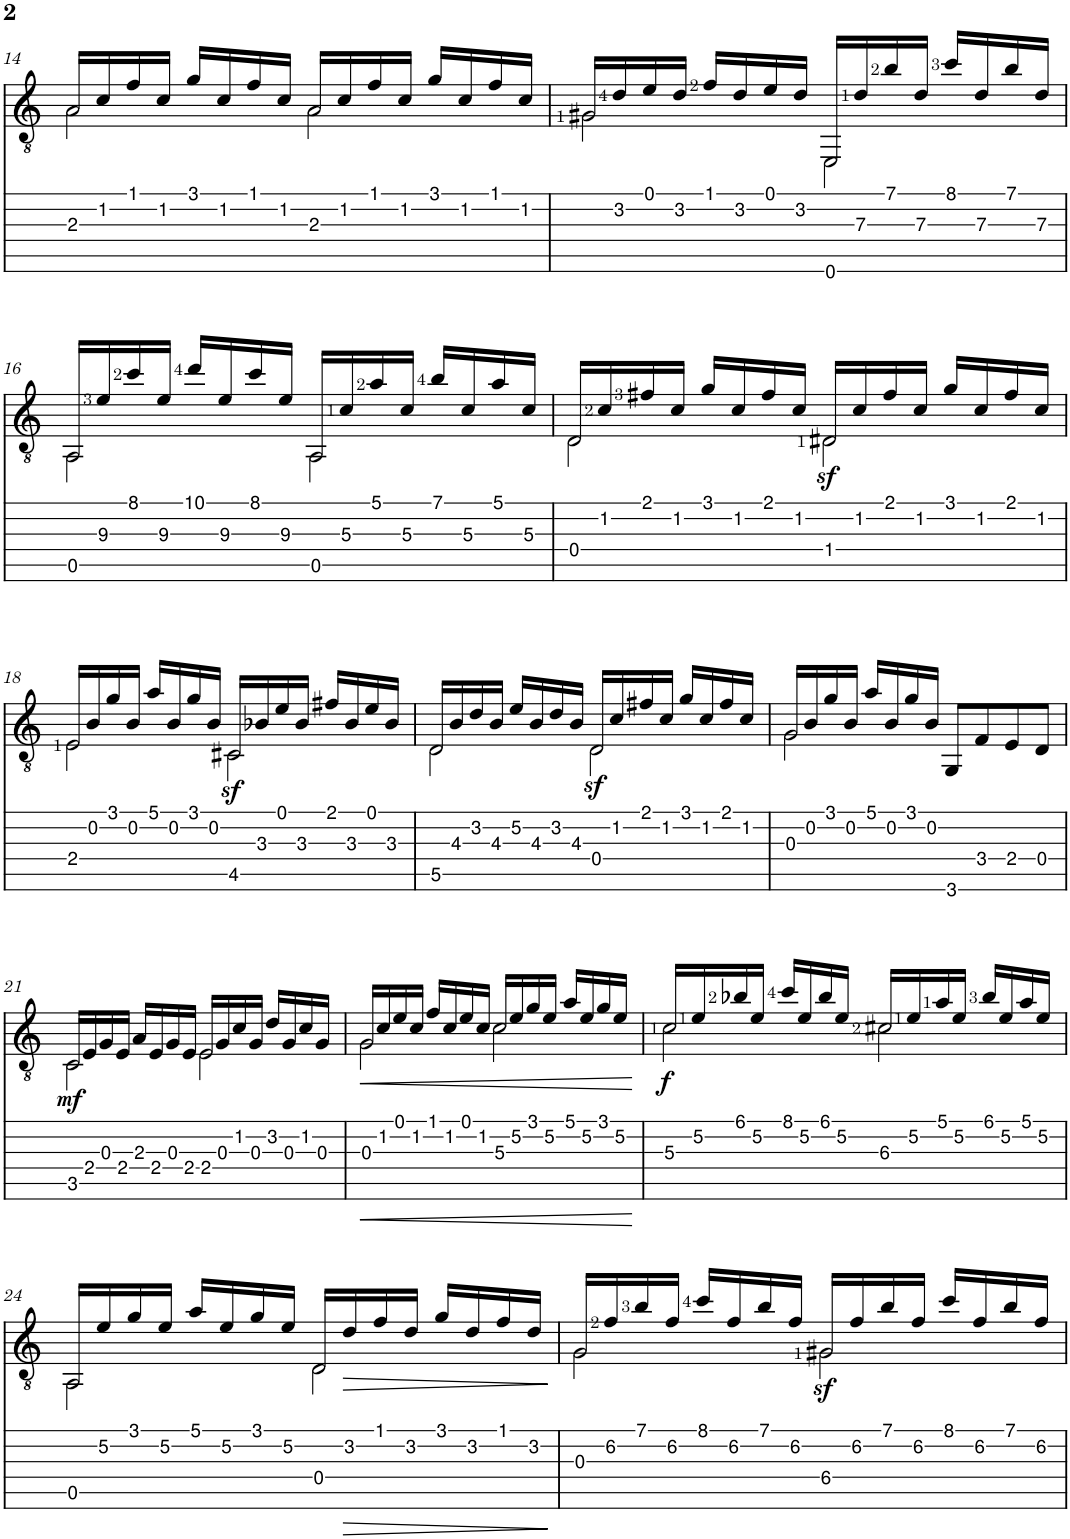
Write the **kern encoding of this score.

**kern	**kern	**dynam
*part1	*part1	*part1
*staff2	*staff1	*staff1/2
*I"Classical Guitar	*	*
*I'Guit.	*	*
!!LO:PB:g=z
*	*clefGv2	*
*k[]	*k[]	*
*C:	*C:	*
*M4/4	*M4/4	*
*met(c)	*met(c)	*
=14	=14	=14
*^	*^	*
16ALL	2A	16A/LL	2A\	.
16cJ	.	16c/	.	.
16fL	.	16f/	.	.
16cJJ	.	16c/JJ	.	.
16gLL	.	16g/LL	.	.
16cJ	.	16c/	.	.
16fL	.	16f/	.	.
16cJJ	.	16c/JJ	.	.
16ALL	2A	16A/LL	2A\	.
16cJ	.	16c/	.	.
16fL	.	16f/	.	.
16cJJ	.	16c/JJ	.	.
16gLL	.	16g/LL	.	.
16cJ	.	16c/	.	.
16fL	.	16f/	.	.
16cJJ	.	16c/JJ	.	.
=15	=15	=15	=15	=15
16G#XLL	2G#	16G#X/LL	2G#\	.
16dJ	.	16d/	.	.
16eL	.	16e/	.	.
16dJJ	.	16d/JJ	.	.
16fLL	.	16f/LL	.	.
16dJ	.	16d/	.	.
16eL	.	16e/	.	.
16dJJ	.	16d/JJ	.	.
16EELL	2EE	16EE/LL	2EE\	.
16dJ	.	16d/	.	.
16bL	.	16b/	.	.
16dJJ	.	16d/JJ	.	.
16ccLL	.	16cc/LL	.	.
16dJ	.	16d/	.	.
16bL	.	16b/	.	.
16dJJ	.	16d/JJ	.	.
!!LO:LB:g=z	!!
=16	=16	=16	=16	=16
16AALL	2AA	16AA/LL	2AA\	.
16eJ	.	16e/	.	.
16ccL	.	16cc/	.	.
16eJJ	.	16e/JJ	.	.
16ddLL	.	16dd/LL	.	.
16eJ	.	16e/	.	.
16ccL	.	16cc/	.	.
16eJJ	.	16e/JJ	.	.
16AALL	2AA	16AA/LL	2AA\	.
16cJ	.	16c/	.	.
16aL	.	16a/	.	.
16cJJ	.	16c/JJ	.	.
16bLL	.	16b/LL	.	.
16cJ	.	16c/	.	.
16aL	.	16a/	.	.
16cJJ	.	16c/JJ	.	.
=17	=17	=17	=17	=17
16DLL	2D	16D/LL	2D\	.
16cJ	.	16c/	.	.
16f#XL	.	16f#X/	.	.
16cJJ	.	16c/JJ	.	.
16gLL	.	16g/LL	.	.
16cJ	.	16c/	.	.
16f#L	.	16f#/	.	.
16cJJ	.	16c/JJ	.	.
!	!	!	!	!LO:DY:b
16D#XLL	2D#	16D#X/LL	2D#\	sf
16cJ	.	16c/	.	.
16f#L	.	16f#/	.	.
16cJJ	.	16c/JJ	.	.
16gLL	.	16g/LL	.	.
16cJ	.	16c/	.	.
16f#L	.	16f#/	.	.
16cJJ	.	16c/JJ	.	.
!!LO:LB:g=z	!!
=18	=18	=18	=18	=18
16ELL	2E	16E/LL	2E\	.
16BJ	.	16B/	.	.
16gL	.	16g/	.	.
16BJJ	.	16B/JJ	.	.
16aLL	.	16a/LL	.	.
16BJ	.	16B/	.	.
16gL	.	16g/	.	.
16BJJ	.	16B/JJ	.	.
!	!	!	!	!LO:DY:b
16C#XLL	2C#	16C#X/LL	2C#\	sf
16B-XJ	.	16B-X/	.	.
16eL	.	16e/	.	.
16B-JJ	.	16B-/JJ	.	.
16f#XLL	.	16f#X/LL	.	.
16B-J	.	16B-/	.	.
16eL	.	16e/	.	.
16B-JJ	.	16B-/JJ	.	.
=19	=19	=19	=19	=19
16DLL	2D	16D/LL	2D\	.
16BJ	.	16B/	.	.
16dL	.	16d/	.	.
16BJJ	.	16B/JJ	.	.
16eLL	.	16e/LL	.	.
16BJ	.	16B/	.	.
16dL	.	16d/	.	.
16BJJ	.	16B/JJ	.	.
!	!	!	!	!LO:DY:b
16DLL	2D	16D/LL	2D\	sf
16cJ	.	16c/	.	.
16f#XL	.	16f#X/	.	.
16cJJ	.	16c/JJ	.	.
16gLL	.	16g/LL	.	.
16cJ	.	16c/	.	.
16f#L	.	16f#/	.	.
16cJJ	.	16c/JJ	.	.
=20	=20	=20	=20	=20
16GLL	2G	16G/LL	2G\	.
16BJ	.	16B/	.	.
16gL	.	16g/	.	.
16BJJ	.	16B/JJ	.	.
16aLL	.	16a/LL	.	.
16BJ	.	16B/	.	.
16gL	.	16g/	.	.
16BJJ	.	16B/JJ	.	.
8GGL	2ryy	8GG/L	2ryy	.
8FJ	.	8F/	.	.
8EL	.	8E/	.	.
8DJ	.	8D/J	.	.
!!LO:LB:g=z	!!
=21	=21	=21	=21	=21
!	!	!	!	!LO:DY:b
16CLL	2C	16C/LL	2C\	mf
16EJ	.	16E/	.	.
16GL	.	16G/	.	.
16EJJ	.	16E/JJ	.	.
16ALL	.	16A/LL	.	.
16EJ	.	16E/	.	.
16GL	.	16G/	.	.
16EJJ	.	16E/JJ	.	.
16ELL	2E	16E/LL	2E\	.
16GJ	.	16G/	.	.
16cL	.	16c/	.	.
16GJJ	.	16G/JJ	.	.
16dLL	.	16d/LL	.	.
16GJ	.	16G/	.	.
16cL	.	16c/	.	.
16GJJ	.	16G/JJ	.	.
=22	=22	=22	=22	=22
!	!	!	!	!LO:HP:b
16GLL	2G	16G/LL	2G\	<
16cJ	.	16c/	.	.
16eL	.	16e/	.	.
16cJJ	.	16c/JJ	.	.
16fLL	.	16f/LL	.	.
16cJ	.	16c/	.	.
16eL	.	16e/	.	.
16cJJ	.	16c/JJ	.	.
16cLL	2c	16c/LL	2c\	.
16eJ	.	16e/	.	.
16gL	.	16g/	.	.
16eJJ	.	16e/JJ	.	.
16aLL	.	16a/LL	.	.
16eJ	.	16e/	.	.
16gL	.	16g/	.	.
16eJJ	.	16e/JJ	.	.
*v	*v	*	*	*
*	*v	*v	*
.	.	[
=23	=23	=23
*^	*^	*
!	!	!	!	!LO:DY:b
16cLL	2c	16c/LL	2c\	f
16eJ	.	16e/	.	.
16b-XL	.	16b-X/	.	.
16eJJ	.	16e/JJ	.	.
16ccLL	.	16cc/LL	.	.
16eJ	.	16e/	.	.
16b-L	.	16b-/	.	.
16eJJ	.	16e/JJ	.	.
16c#XLL	2c#	16c#X/LL	2c#\	.
16eJ	.	16e/	.	.
16aL	.	16a/	.	.
16eJJ	.	16e/JJ	.	.
16b-LL	.	16b-/LL	.	.
16eJ	.	16e/	.	.
16aL	.	16a/	.	.
16eJJ	.	16e/JJ	.	.
!!LO:LB:g=z	!!
=24	=24	=24	=24	=24
16AALL	2AA	16AA/LL	2AA\	.
16eJ	.	16e/	.	.
16gL	.	16g/	.	.
16eJJ	.	16e/JJ	.	.
16aLL	.	16a/LL	.	.
16eJ	.	16e/	.	.
16gL	.	16g/	.	.
16eJJ	.	16e/JJ	.	.
16DLL	2D	16D/LL	2D\	.
!	!	!	!	!LO:HP:b
16dJ	.	16d/	.	>
16fL	.	16f/	.	.
16dJJ	.	16d/JJ	.	.
16gLL	.	16g/LL	.	.
16dJ	.	16d/	.	.
16fL	.	16f/	.	.
16dJJ	.	16d/JJ	.	.
*v	*v	*	*	*
*	*v	*v	*
.	.	]
=25	=25	=25
*^	*^	*
16GLL	2G	16G/LL	2G\	.
16fJ	.	16f/	.	.
16bL	.	16b/	.	.
16fJJ	.	16f/JJ	.	.
16ccLL	.	16cc/LL	.	.
16fJ	.	16f/	.	.
16bL	.	16b/	.	.
16fJJ	.	16f/JJ	.	.
!	!	!	!	!LO:DY:b
16G#XLL	2G#	16G#X/LL	2G#\	sf
16fJ	.	16f/	.	.
16bL	.	16b/	.	.
16fJJ	.	16f/JJ	.	.
16ccLL	.	16cc/LL	.	.
16fJ	.	16f/	.	.
16bL	.	16b/	.	.
16fJJ	.	16f/JJ	.	.
*v	*v	*	*	*
*	*v	*v	*
=	=	=
*-	*-	*-
